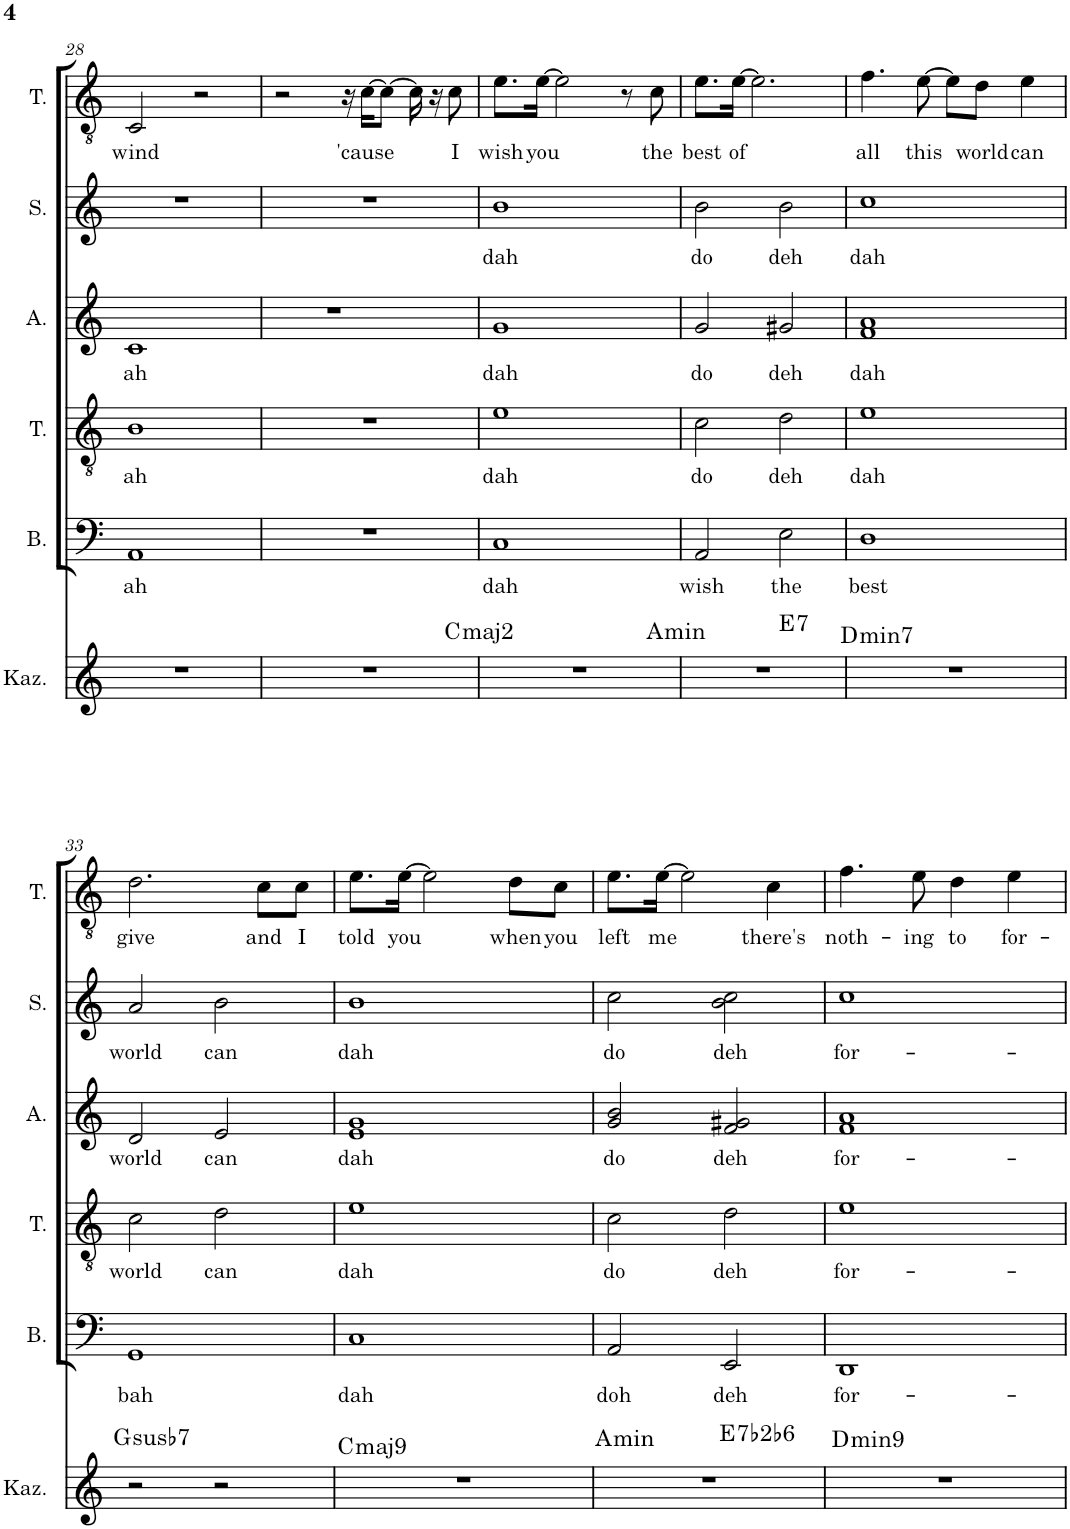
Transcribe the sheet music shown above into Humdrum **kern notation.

**kern	**harte	**kern	**text	**kern	**text	**kern	**text	**kern	**text	**kern	**text
*part6	*part6	*part5	*part5	*part4	*part4	*part3	*part3	*part2	*part2	*part1	*part1
*staff6	*	*staff5	*staff5	*staff4	*staff4	*staff3	*staff3	*staff2	*staff2	*staff1	*staff1
*I"Kazoo	*	*I"Bass	*	*I"Tenor	*	*I"Alto	*	*I"Soprano	*	*I"Tenor	*
*I'Kaz.	*	*I'B.	*	*I'T.	*	*I'A.	*	*I'S.	*	*I'T.	*
!!LO:PB:g=z
*clefG2	*	*clefF4	*	*clefGv2	*	*clefG2	*	*clefG2	*	*clefGv2	*
*k[]	*	*k[]	*	*k[]	*	*k[]	*	*k[]	*	*k[]	*
*M4/4	*	*M4/4	*	*M4/4	*	*M4/4	*	*M4/4	*	*M4/4	*
=28	=28	=28	=28	=28	=28	=28	=28	=28	=28	=28	=28
!	!	!	!LO:LY:b	!	!LO:LY:b	!	!LO:LY:b	!	!	!	!LO:LY:b
1r	.	1AA	ah	1B	ah	1c	ah	1r	.	2C/	wind
.	.	.	.	.	.	.	.	.	.	2r	.
=29	=29	=29	=29	=29	=29	=29	=29	=29	=29	=29	=29
1r	.	1r	.	1r	.	1r	.	1r	.	2r	.
.	.	.	.	.	.	.	.	.	.	16r	.
!	!	!	!	!	!	!	!	!	!	!	!LO:LY:b
.	.	.	.	.	.	.	.	.	.	[16c\KL	'cause
.	.	.	.	.	.	.	.	.	.	8c\J_	.
.	.	.	.	.	.	.	.	.	.	16c\]	.
.	.	.	.	.	.	.	.	.	.	16r	.
!	!	!	!	!	!	!	!	!	!	!	!LO:LY:b
.	.	.	.	.	.	.	.	.	.	8c\	I
=30	=30	=30	=30	=30	=30	=30	=30	=30	=30	=30	=30
!	!LO:H:kt=maj	!	!LO:LY:b	!	!LO:LY:b	!	!LO:LY:b	!	!LO:LY:b	!	!LO:LY:b
1r	C:maj(2)	1C	dah	1e	dah	1g	dah	1b	dah	8.e\L	wish
!	!	!	!	!	!	!	!	!	!	!	!LO:LY:b
.	.	.	.	.	.	.	.	.	.	[16e\Jk	you
.	.	.	.	.	.	.	.	.	.	2e\]	.
.	.	.	.	.	.	.	.	.	.	8r	.
!	!	!	!	!	!	!	!	!	!	!	!LO:LY:b
.	.	.	.	.	.	.	.	.	.	8c\	the
=31	=31	=31	=31	=31	=31	=31	=31	=31	=31	=31	=31
!	!LO:H:kt=min	!	!LO:LY:b	!	!LO:LY:b	!	!LO:LY:b	!	!LO:LY:b	!	!LO:LY:b
*^	*	*	*	*	*	*	*	*	*	*	*
1r	2ryy	A:min	2AA/	wish	2c\	do	2g/	do	2b\	do	8.e\L	best
!	!	!	!	!	!	!	!	!	!	!	!	!LO:LY:b
.	.	.	.	.	.	.	.	.	.	.	[16e\Jk	of
.	.	.	.	.	.	.	.	.	.	.	2.e\]	.
!	!	!LO:H:kt=7	!	!LO:LY:b	!	!LO:LY:b	!	!LO:LY:b	!	!LO:LY:b	!	!
.	2ryy	E:7	2E\	the	2d\	deh	2g#X/	deh	2b\	deh	.	.
=32	=32	=32	=32	=32	=32	=32	=32	=32	=32	=32	=32	=32
!	!	!LO:H:kt=min7	!	!LO:LY:b	!	!LO:LY:b	!	!LO:LY:b	!	!LO:LY:b	!	!LO:LY:b
*v	*v	*	*	*	*	*	*	*	*	*	*	*
1r	D:min7	1D	best	1e	dah	1f 1a	dah	1cc	dah	4.f\	all
!	!	!	!	!	!	!	!	!	!	!	!LO:LY:b
.	.	.	.	.	.	.	.	.	.	[8e\	this
.	.	.	.	.	.	.	.	.	.	8e\L]	.
!	!	!	!	!	!	!	!	!	!	!	!LO:LY:b
.	.	.	.	.	.	.	.	.	.	8d\J	world
!	!	!	!	!	!	!	!	!	!	!	!LO:LY:b
.	.	.	.	.	.	.	.	.	.	4e\	can
!!LO:LB:g=z
=33	=33	=33	=33	=33	=33	=33	=33	=33	=33	=33	=33
!	!LO:H:kt=b7	!	!LO:LY:b	!	!LO:LY:b	!	!LO:LY:b	!	!LO:LY:b	!	!LO:LY:b
2r	G:maj	1GG	bah	2c\	world	2d/	world	2a/	world	2.d\	give
!	!	!	!	!	!LO:LY:b	!	!LO:LY:b	!	!LO:LY:b	!	!
2r	.	.	.	2d\	can	2e/	can	2b\	can	.	.
!	!	!	!	!	!	!	!	!	!	!	!LO:LY:b
.	.	.	.	.	.	.	.	.	.	8c\L	and
!	!	!	!	!	!	!	!	!	!	!	!LO:LY:b
.	.	.	.	.	.	.	.	.	.	8c\J	I
=34	=34	=34	=34	=34	=34	=34	=34	=34	=34	=34	=34
!	!LO:H:kt=maj9	!	!LO:LY:b	!	!LO:LY:b	!	!LO:LY:b	!	!LO:LY:b	!	!LO:LY:b
1r	C:maj9	1C	dah	1e	dah	1e 1g	dah	1b	dah	8.e\L	told
!	!	!	!	!	!	!	!	!	!	!	!LO:LY:b
.	.	.	.	.	.	.	.	.	.	[16e\Jk	you
.	.	.	.	.	.	.	.	.	.	2e\]	.
!	!	!	!	!	!	!	!	!	!	!	!LO:LY:b
.	.	.	.	.	.	.	.	.	.	8d\L	when
!	!	!	!	!	!	!	!	!	!	!	!LO:LY:b
.	.	.	.	.	.	.	.	.	.	8c\J	you
=35	=35	=35	=35	=35	=35	=35	=35	=35	=35	=35	=35
!	!LO:H:kt=min	!	!LO:LY:b	!	!LO:LY:b	!	!LO:LY:b	!	!LO:LY:b	!	!LO:LY:b
*^	*	*	*	*	*	*	*	*	*	*	*
1r	2ryy	A:min	2AA/	doh	2c\	do	2g/ 2b/	do	2cc\	do	8.e\L	left
!	!	!	!	!	!	!	!	!	!	!	!	!LO:LY:b
.	.	.	.	.	.	.	.	.	.	.	[16e\Jk	me
.	.	.	.	.	.	.	.	.	.	.	2e\]	.
!	!	!LO:H:kt=7	!	!LO:LY:b	!	!LO:LY:b	!	!LO:LY:b	!	!LO:LY:b	!	!
.	2ryy	E:7(b2,b6)	2EE/	deh	2d\	deh	2f/ 2g#X/	deh	2b\ 2cc\	deh	.	.
!	!	!	!	!	!	!	!	!	!	!	!	!LO:LY:b
.	.	.	.	.	.	.	.	.	.	.	4c\	there's
=36	=36	=36	=36	=36	=36	=36	=36	=36	=36	=36	=36	=36
!	!	!LO:H:kt=min9	!	!LO:LY:b	!	!LO:LY:b	!	!LO:LY:b	!	!LO:LY:b	!	!LO:LY:b
*v	*v	*	*	*	*	*	*	*	*	*	*	*
1r	D:min9	1DD	for-	1e	for-	1f 1a	for-	1cc	for-	4.f\	noth-
!	!	!	!	!	!	!	!	!	!	!	!LO:LY:b
.	.	.	.	.	.	.	.	.	.	8e\	-ing
!	!	!	!	!	!	!	!	!	!	!	!LO:LY:b
.	.	.	.	.	.	.	.	.	.	4d\	to
!	!	!	!	!	!	!	!	!	!	!	!LO:LY:b
.	.	.	.	.	.	.	.	.	.	4e\	for-
=	=	=	=	=	=	=	=	=	=	=	=
*-	*-	*-	*-	*-	*-	*-	*-	*-	*-	*-	*-
